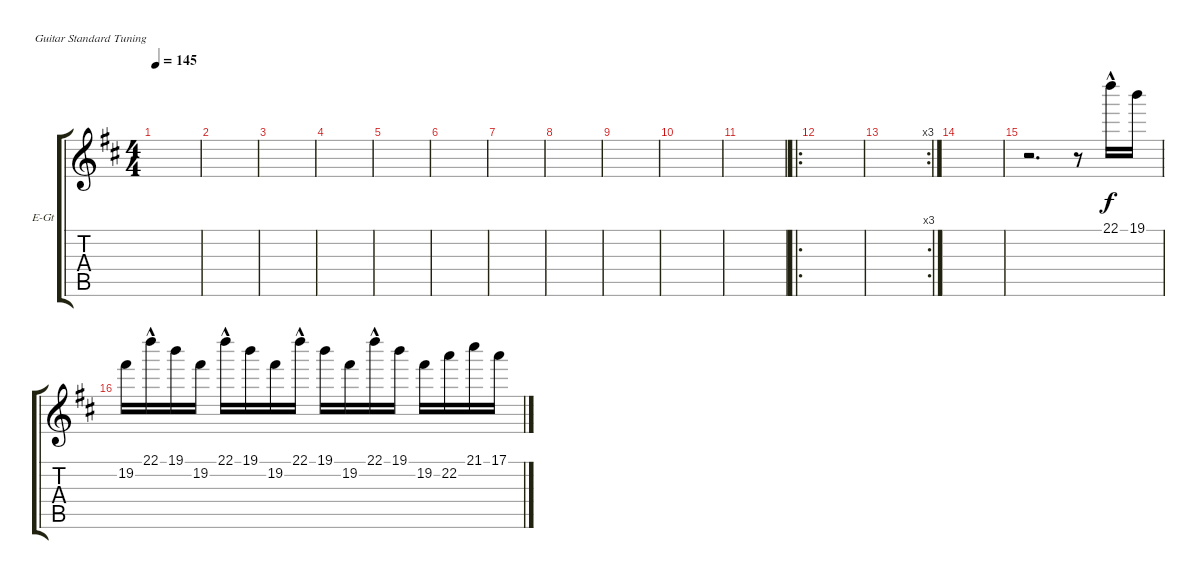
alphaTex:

\defaultSystemsLayout 4
\bracketExtendMode groupsimilarinstruments
\firstSystemTrackNameOrientation horizontal
\otherSystemsTrackNameOrientation horizontal
\track ("Solo Guitar" "E-Gt") {instrument distortionguitar}
\staff {score tabs}
\tuning (E4 B3 G3 D3 A2 E2)
\ts (4 4)
\tempo 145
\clef g2
\scale
0.333333
\ks bminor
|
\scale
0.333333 |
\scale
0.333333 |
\scale
0.333333 |
\scale
0.333333 |
\scale
0.333333 |
\scale
0.333333 |
\scale
0.333333 |
\scale
0.333333 |
\scale
0.333333 |
|
\ro
|
\rc 3
|
|
r.2{d} r.8 22.1{hac}.16 19.1.16 |
19.2.16 22.1{hac}.16 19.1.16 19.2.16 22.1{hac}.16 19.1.16 19.2.16 22.1{hac}.16 19.1.16 19.2.16 22.1{hac}.16 19.1.16 19.2.16 22.2.16 21.1.16 17.1.16
